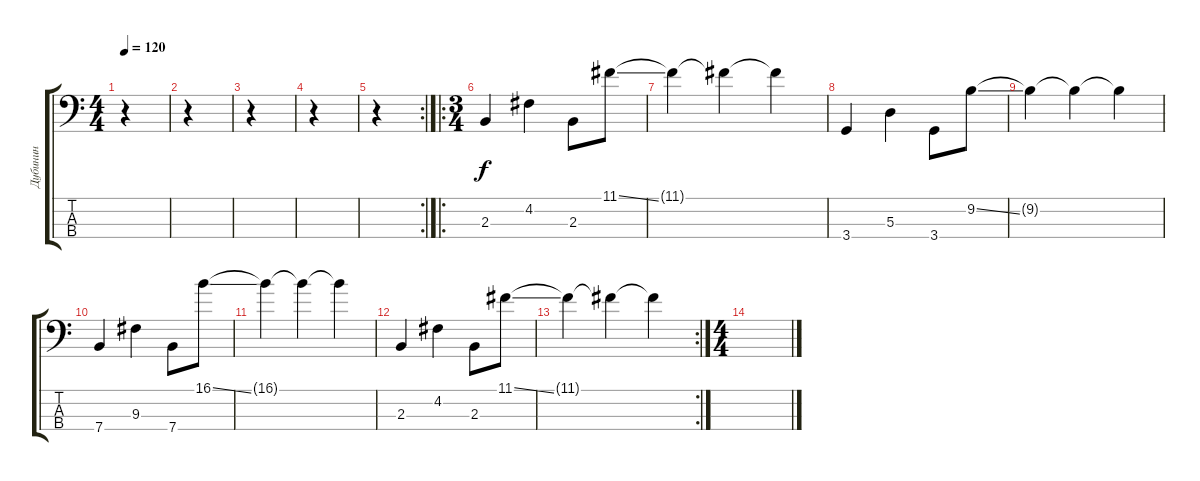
\track ("Дубинин" "Дубинин") {instrument electricbassfinger}
\staff {score tabs}
\tuning (G2 D2 A1 E1) {hide}
\ts (4 4)
\tempo 120
\clef f4
\ks c
r.4{dy f} |
r.4 |
r.4 |
r.4 |
\rc 2
r.4 |
\ro
\ts (3 4)
2.3.4 4.2.4 2.3.8 11.1{ss}.8 |
11.1{t}.4 11.1{t}.4 11.1{t}.4 |
3.4.4 5.3.4 3.4.8 9.2{ss}.8 |
9.2{t}.4 9.2{t}.4 9.2{t}.4 |
7.4.4 9.3.4 7.4.8 16.1{ss}.8 |
16.1{t}.4 16.1{t}.4 16.1{t}.4 |
2.3.4 4.2.4 2.3.8 11.1{ss}.8 |
\rc 2
11.1{t}.4 11.1{t}.4 11.1{t}.4 |
\ts (4 4)
